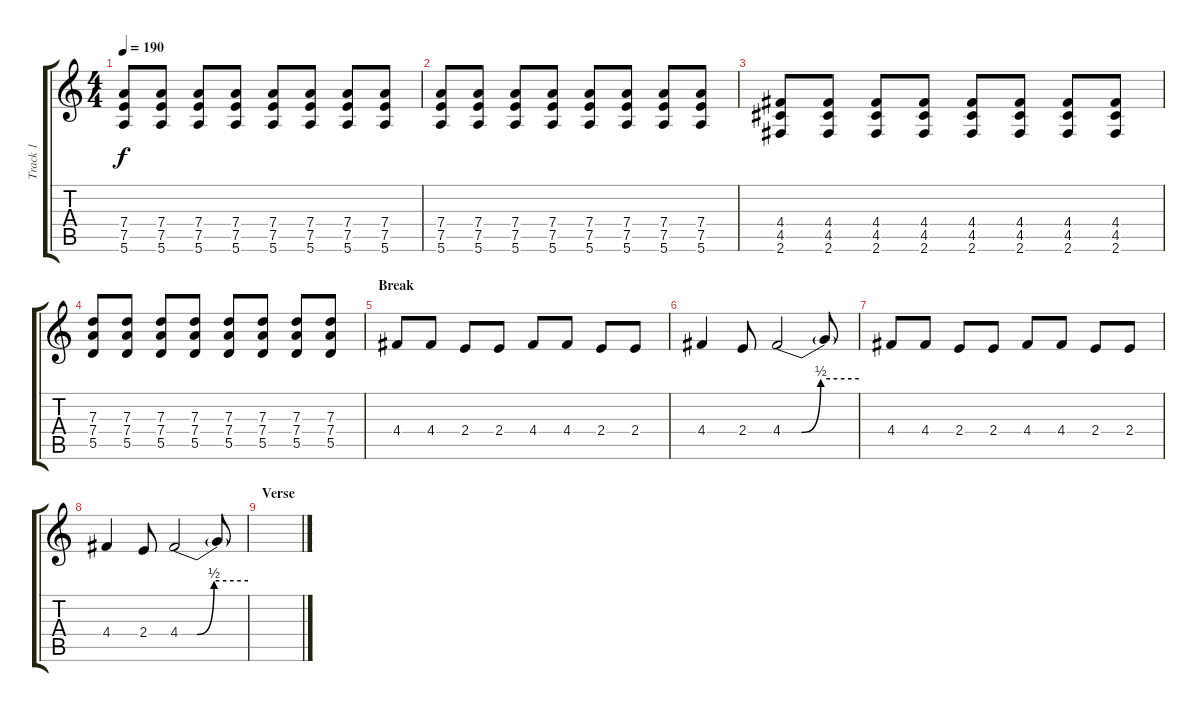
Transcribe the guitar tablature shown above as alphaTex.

\track ("Track 1" "Track 1") {instrument distortionguitar}
\staff {score tabs}
\tuning (E4 B3 G3 D3 A2 E2) {hide}
\ts (4 4)
\tempo 190
\clef g2
\ks c
(7.4 7.5 5.6).8{dy f} (7.4 7.5 5.6).8 (7.4 7.5 5.6).8 (7.4 7.5 5.6).8 (7.4 7.5 5.6).8 (7.4 7.5 5.6).8 (7.4 7.5 5.6).8 (7.4 7.5 5.6).8 |
(7.4 7.5 5.6).8 (7.4 7.5 5.6).8 (7.4 7.5 5.6).8 (7.4 7.5 5.6).8 (7.4 7.5 5.6).8 (7.4 7.5 5.6).8 (7.4 7.5 5.6).8 (7.4 7.5 5.6).8 |
(4.4 4.5 2.6).8 (4.4 4.5 2.6).8 (4.4 4.5 2.6).8 (4.4 4.5 2.6).8 (4.4 4.5 2.6).8 (4.4 4.5 2.6).8 (4.4 4.5 2.6).8 (4.4 4.5 2.6).8 |
(7.3 7.4 5.5).8 (7.3 7.4 5.5).8 (7.3 7.4 5.5).8 (7.3 7.4 5.5).8 (7.3 7.4 5.5).8 (7.3 7.4 5.5).8 (7.3 7.4 5.5).8 (7.3 7.4 5.5).8 |
\section ("" "Break")
4.4.8 4.4.8 2.4.8 2.4.8 4.4.8 4.4.8 2.4.8 2.4.8 |
4.4.4 2.4.8 4.4{be (custom 0 0 15 0 30 2 60 2)}.2 4.4{t}.8 |
4.4.8 4.4.8 2.4.8 2.4.8 4.4.8 4.4.8 2.4.8 2.4.8 |
4.4.4 2.4.8 4.4{be (custom 0 0 15 0 30 2 60 2)}.2 4.4{t}.8 |
\section ("" "Verse")
